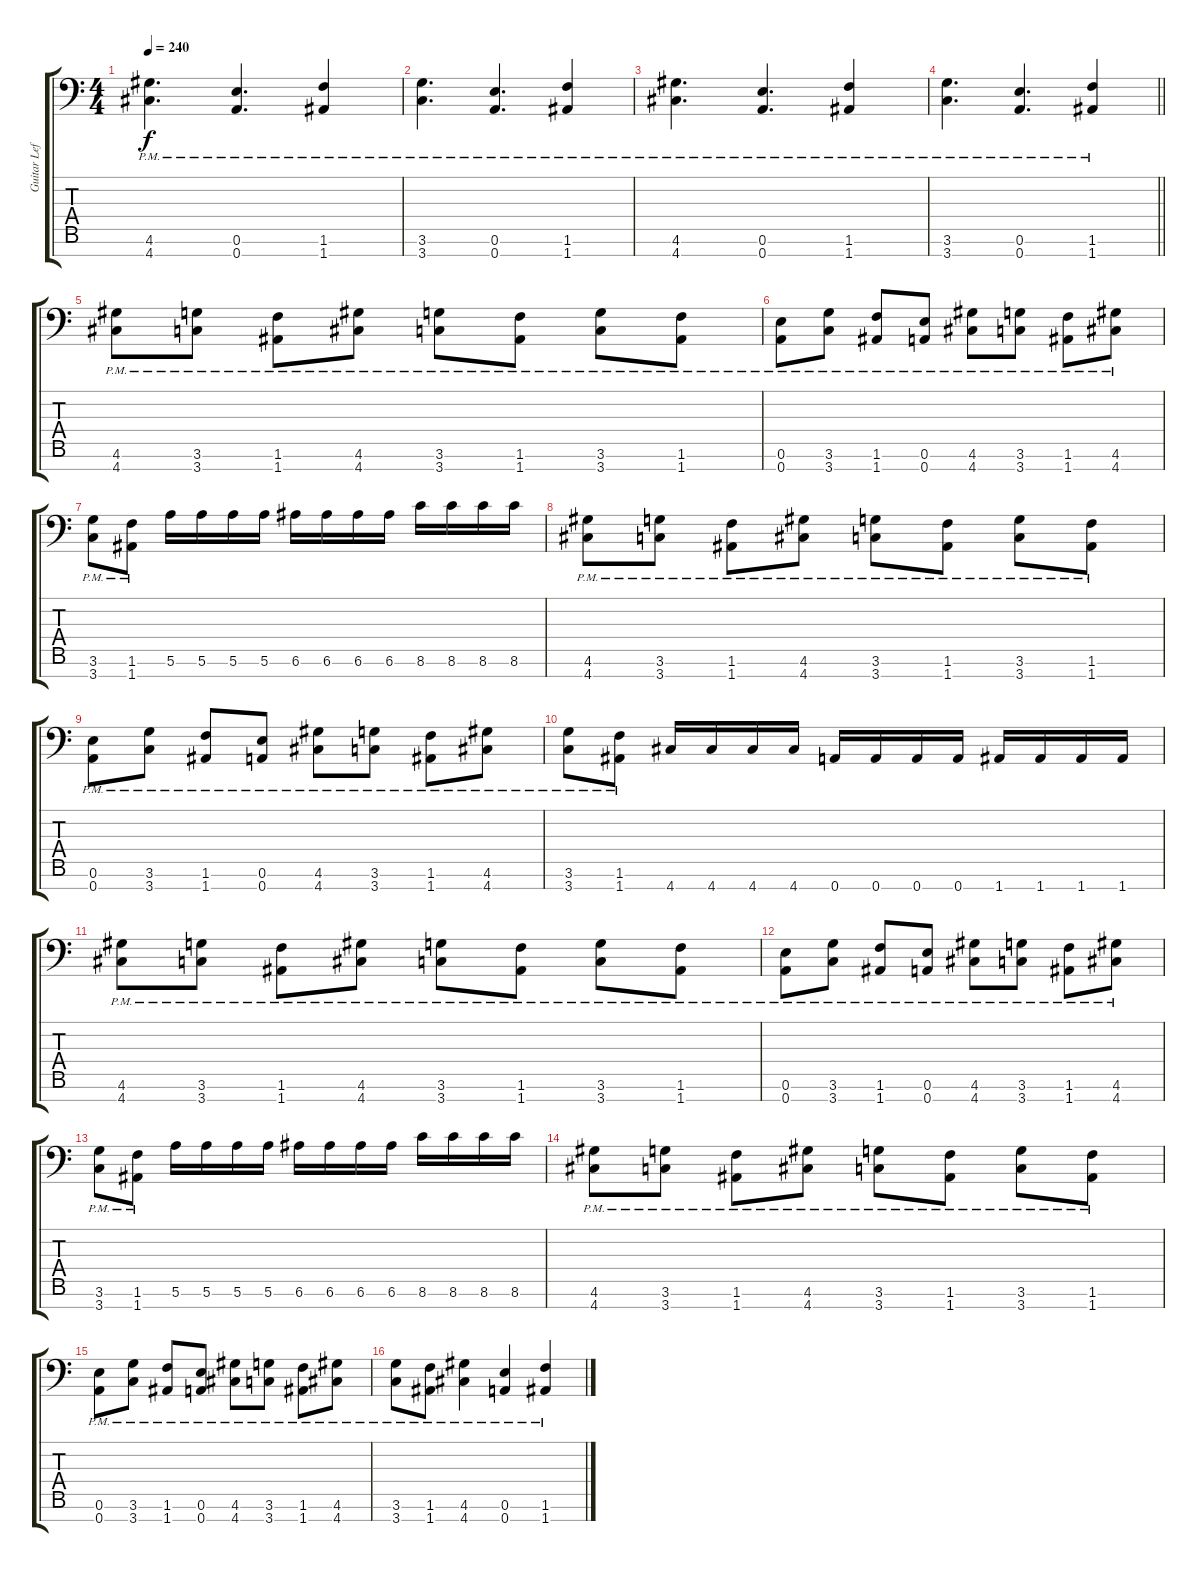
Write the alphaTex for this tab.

\track ("Guitar Left" "Guitar Lef") {instrument distortionguitar}
\staff {score tabs}
\tuning (E4 B3 G3 D3 A2 E2 A1) {hide}
\ts (4 4)
\tempo 240
\clef f4
\ks c
(4.6{pm} 4.7{pm}).4{d dy f} (0.6{pm} 0.7{pm}).4{d} (1.6{pm} 1.7{pm}).4 |
(3.6{pm} 3.7{pm}).4{d} (0.6{pm} 0.7{pm}).4{d} (1.6{pm} 1.7{pm}).4 |
(4.6{pm} 4.7{pm}).4{d} (0.6{pm} 0.7{pm}).4{d} (1.6{pm} 1.7{pm}).4 |
\barLineRight lightlight
(3.6{pm} 3.7{pm}).4{d} (0.6{pm} 0.7{pm}).4{d} (1.6{pm} 1.7{pm}).4 |
\section ("" "")
(4.6{pm} 4.7{pm}).8 (3.6{pm} 3.7{pm}).8 (1.6{pm} 1.7{pm}).8 (4.6{pm} 4.7{pm}).8 (3.6{pm} 3.7{pm}).8 (1.6{pm} 1.7{pm}).8 (3.6{pm} 3.7{pm}).8 (1.6{pm} 1.7{pm}).8 |
(0.6{pm} 0.7{pm}).8 (3.6{pm} 3.7{pm}).8 (1.6{pm} 1.7{pm}).8 (0.6{pm} 0.7{pm}).8 (4.6{pm} 4.7{pm}).8 (3.6{pm} 3.7{pm}).8 (1.6{pm} 1.7{pm}).8 (4.6{pm} 4.7{pm}).8 |
(3.6{pm} 3.7{pm}).8 (1.6{pm} 1.7{pm}).8 5.6.16 5.6.16 5.6.16 5.6.16 6.6.16 6.6.16 6.6.16 6.6.16 8.6.16 8.6.16 8.6.16 8.6.16 |
(4.6{pm} 4.7{pm}).8 (3.6{pm} 3.7{pm}).8 (1.6{pm} 1.7{pm}).8 (4.6{pm} 4.7{pm}).8 (3.6{pm} 3.7{pm}).8 (1.6{pm} 1.7{pm}).8 (3.6{pm} 3.7{pm}).8 (1.6{pm} 1.7{pm}).8 |
(0.6{pm} 0.7{pm}).8 (3.6{pm} 3.7{pm}).8 (1.6{pm} 1.7{pm}).8 (0.6{pm} 0.7{pm}).8 (4.6{pm} 4.7{pm}).8 (3.6{pm} 3.7{pm}).8 (1.6{pm} 1.7{pm}).8 (4.6{pm} 4.7{pm}).8 |
(3.6{pm} 3.7{pm}).8 (1.6{pm} 1.7{pm}).8 4.7.16 4.7.16 4.7.16 4.7.16 0.7.16 0.7.16 0.7.16 0.7.16 1.7.16 1.7.16 1.7.16 1.7.16 |
(4.6{pm} 4.7{pm}).8 (3.6{pm} 3.7{pm}).8 (1.6{pm} 1.7{pm}).8 (4.6{pm} 4.7{pm}).8 (3.6{pm} 3.7{pm}).8 (1.6{pm} 1.7{pm}).8 (3.6{pm} 3.7{pm}).8 (1.6{pm} 1.7{pm}).8 |
(0.6{pm} 0.7{pm}).8 (3.6{pm} 3.7{pm}).8 (1.6{pm} 1.7{pm}).8 (0.6{pm} 0.7{pm}).8 (4.6{pm} 4.7{pm}).8 (3.6{pm} 3.7{pm}).8 (1.6{pm} 1.7{pm}).8 (4.6{pm} 4.7{pm}).8 |
(3.6{pm} 3.7{pm}).8 (1.6{pm} 1.7{pm}).8 5.6.16 5.6.16 5.6.16 5.6.16 6.6.16 6.6.16 6.6.16 6.6.16 8.6.16 8.6.16 8.6.16 8.6.16 |
(4.6{pm} 4.7{pm}).8 (3.6{pm} 3.7{pm}).8 (1.6{pm} 1.7{pm}).8 (4.6{pm} 4.7{pm}).8 (3.6{pm} 3.7{pm}).8 (1.6{pm} 1.7{pm}).8 (3.6{pm} 3.7{pm}).8 (1.6{pm} 1.7{pm}).8 |
(0.6{pm} 0.7{pm}).8 (3.6{pm} 3.7{pm}).8 (1.6{pm} 1.7{pm}).8 (0.6{pm} 0.7{pm}).8 (4.6{pm} 4.7{pm}).8 (3.6{pm} 3.7{pm}).8 (1.6{pm} 1.7{pm}).8 (4.6{pm} 4.7{pm}).8 |
(3.6{pm} 3.7{pm}).8 (1.6{pm} 1.7{pm}).8 (4.6{pm} 4.7{pm}).4 (0.6{pm} 0.7{pm}).4 (1.6{pm} 1.7{pm}).4
